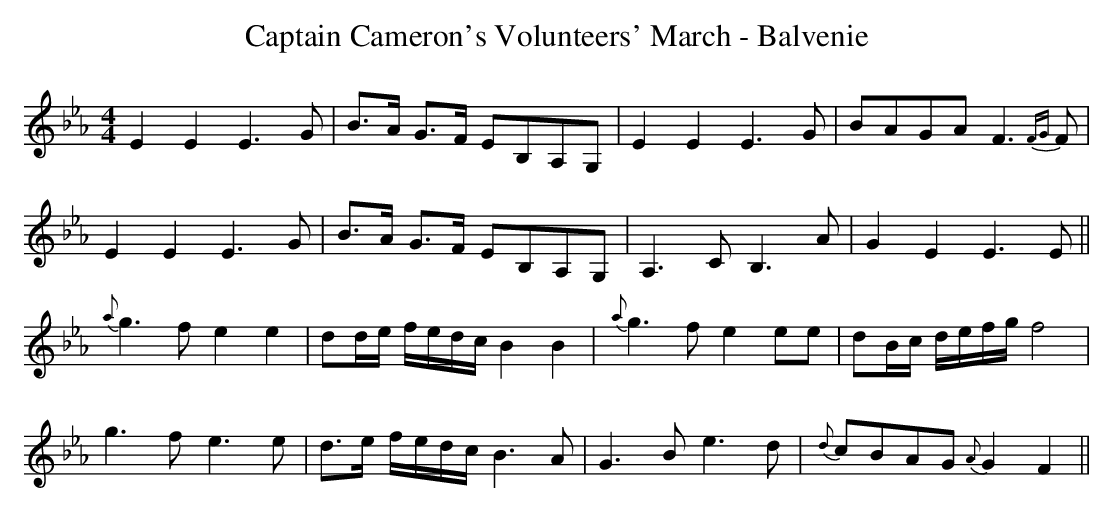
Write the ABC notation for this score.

X:1
T: Captain Cameron's Volunteers' March - Balvenie
M: 4/4
L: 1/8
K: Gmin
[K:Eb]E2E2 E3G|B>A G>F EB,A,G,|E2E2 E3G|BAGA F3{FG}F|
E2E2 E3G|B>A G>F EB,A,G,|A,3C B,3A|G2E2 E3E||
{a}g3f e2e2|dd/e/ f/e/d/c/ B2B2|{a}g3f e2ee|dB/c/ d/e/f/g/ f4|
g3fe3e|d>e f/e/d/c/ B3A|G3B e3d|{d}cBAG {A}G2F2||
